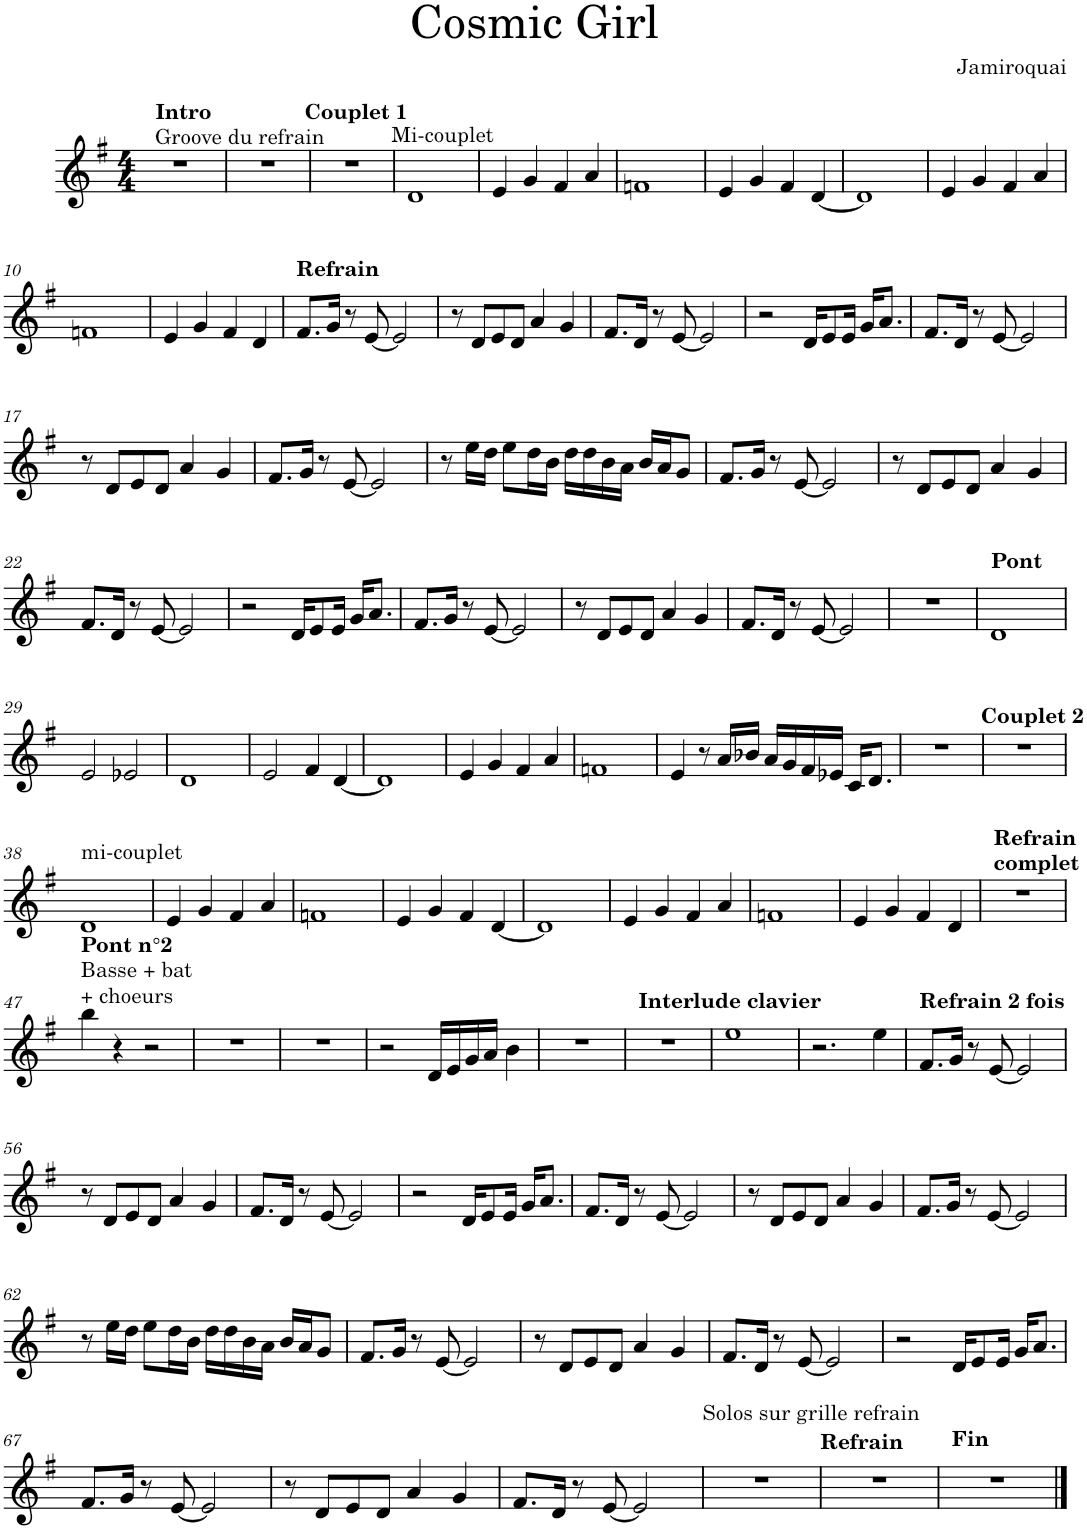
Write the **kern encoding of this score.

**kern
*part1
*staff1
*I"Trompette en Sib
*I'Tromp. en Sib
*clefG2
*Trd1c2
*k[f#]
*M4/4
=1
1r
=2
1r
=3
1r
=4
1d
=5
4e/
4g/
4f#/
4a/
=6
1fn
=7
4e/
4g/
4f#/
[4d/
=8
1d]
=9
4e/
4g/
4f#/
4a/
!!LO:LB:g=z
=10
1fn
=11
4e/
4g/
4f#/
4d/
=12
8.f#/L
16g/Jk
8r
[8e/
2e/]
=13
8r
8d/L
8e/
8d/J
4a/
4g/
=14
8.f#/L
16d/Jk
8r
[8e/
2e/]
=15
2r
16d/KL
8e/
16e/Jk
16g/KL
8.a/J
=16
8.f#/L
16d/Jk
8r
[8e/
2e/]
!!LO:LB:g=z
=17
8r
8d/L
8e/
8d/J
4a/
4g/
=18
8.f#/L
16g/Jk
8r
[8e/
2e/]
=19
8r
16ee\LL
16dd\JJ
8ee\L
16dd\L
16b\JJ
16dd\LL
16dd\
16b\
16a\JJ
16b/LL
16a/J
8g/J
=20
8.f#/L
16g/Jk
8r
[8e/
2e/]
=21
8r
8d/L
8e/
8d/J
4a/
4g/
!!LO:LB:g=z
=22
8.f#/L
16d/Jk
8r
[8e/
2e/]
=23
2r
16d/KL
8e/
16e/Jk
16g/KL
8.a/J
=24
8.f#/L
16g/Jk
8r
[8e/
2e/]
=25
8r
8d/L
8e/
8d/J
4a/
4g/
=26
8.f#/L
16d/Jk
8r
[8e/
2e/]
=27
1r
=28
1d
!!LO:LB:g=z
=29
2e/
2e-X/
=30
1d
=31
2e/
4f#/
[4d/
=32
1d]
=33
4e/
4g/
4f#/
4a/
=34
1fn
=35
4e/
8r
16a/LL
16b-X/JJ
16a/LL
16g/
16f#/
16e-X/JJ
16c/KL
8.d/J
=36
1r
=37
1r
!!LO:LB:g=z
=38
1d
=39
4e/
4g/
4f#/
4a/
=40
1fn
=41
4e/
4g/
4f#/
[4d/
=42
1d]
=43
4e/
4g/
4f#/
4a/
=44
1fn
=45
4e/
4g/
4f#/
4d/
=46
1r
!!LO:LB:g=z
=47
4bb\
4r
2r
=48
1r
=49
1r
=50
2r
16d/LL
16e/
16g/
16a/JJ
4b\
=51
1r
=52
1r
=53
1ee
=54
2.r
4ee\
=55
8.f#/L
16g/Jk
8r
[8e/
2e/]
!!LO:LB:g=z
=56
8r
8d/L
8e/
8d/J
4a/
4g/
=57
8.f#/L
16d/Jk
8r
[8e/
2e/]
=58
2r
16d/KL
8e/
16e/Jk
16g/KL
8.a/J
=59
8.f#/L
16d/Jk
8r
[8e/
2e/]
=60
8r
8d/L
8e/
8d/J
4a/
4g/
=61
8.f#/L
16g/Jk
8r
[8e/
2e/]
!!LO:LB:g=z
=62
8r
16ee\LL
16dd\JJ
8ee\L
16dd\L
16b\JJ
16dd\LL
16dd\
16b\
16a\JJ
16b/LL
16a/J
8g/J
=63
8.f#/L
16g/Jk
8r
[8e/
2e/]
=64
8r
8d/L
8e/
8d/J
4a/
4g/
=65
8.f#/L
16d/Jk
8r
[8e/
2e/]
=66
2r
16d/KL
8e/
16e/Jk
16g/KL
8.a/J
!!LO:LB:g=z
=67
8.f#/L
16g/Jk
8r
[8e/
2e/]
=68
8r
8d/L
8e/
8d/J
4a/
4g/
=69
8.f#/L
16d/Jk
8r
[8e/
2e/]
=70
1r
=71
1r
=72
1r
==
*-
